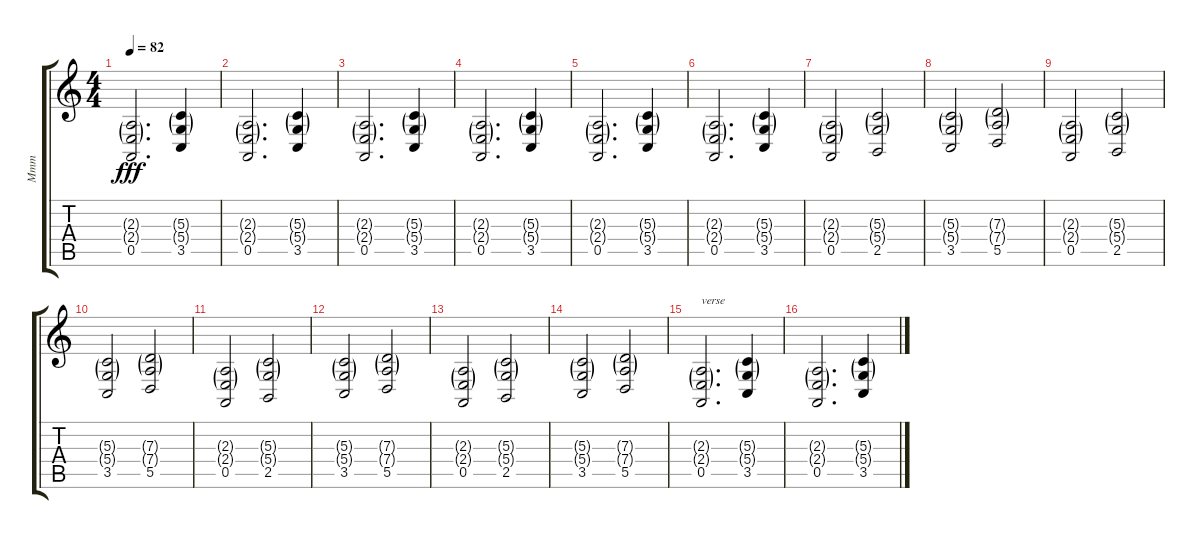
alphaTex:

\track ("Mmm" "Mmm") {instrument choiraahs}
\staff {score tabs}
\tuning (E4 B3 G3 D3 A2 E2) {hide}
\ts (4 4)
\tempo 82
\clef g2
\ks c
(2.3{g} 2.4{g} 0.5).2{d dy fff} (5.3{g} 5.4{g} 3.5).4 |
(2.3{g} 2.4{g} 0.5).2{d} (5.3{g} 5.4{g} 3.5).4 |
(2.3{g} 2.4{g} 0.5).2{d} (5.3{g} 5.4{g} 3.5).4 |
(2.3{g} 2.4{g} 0.5).2{d} (5.3{g} 5.4{g} 3.5).4 |
(2.3{g} 2.4{g} 0.5).2{d} (5.3{g} 5.4{g} 3.5).4 |
(2.3{g} 2.4{g} 0.5).2{d} (5.3{g} 5.4{g} 3.5).4 |
(2.3{g} 2.4{g} 0.5).2 (5.3{g} 5.4{g} 2.5).2 |
(5.3{g} 5.4{g} 3.5).2 (7.3{g} 7.4{g} 5.5).2 |
(2.3{g} 2.4{g} 0.5).2 (5.3{g} 5.4{g} 2.5).2 |
(5.3{g} 5.4{g} 3.5).2 (7.3{g} 7.4{g} 5.5).2 |
(2.3{g} 2.4{g} 0.5).2 (5.3{g} 5.4{g} 2.5).2 |
(5.3{g} 5.4{g} 3.5).2 (7.3{g} 7.4{g} 5.5).2 |
(2.3{g} 2.4{g} 0.5).2 (5.3{g} 5.4{g} 2.5).2 |
(5.3{g} 5.4{g} 3.5).2 (7.3{g} 7.4{g} 5.5).2 |
(2.3{g} 2.4{g} 0.5).2{d txt "verse"} (5.3{g} 5.4{g} 3.5).4 |
(2.3{g} 2.4{g} 0.5).2{d} (5.3{g} 5.4{g} 3.5).4
